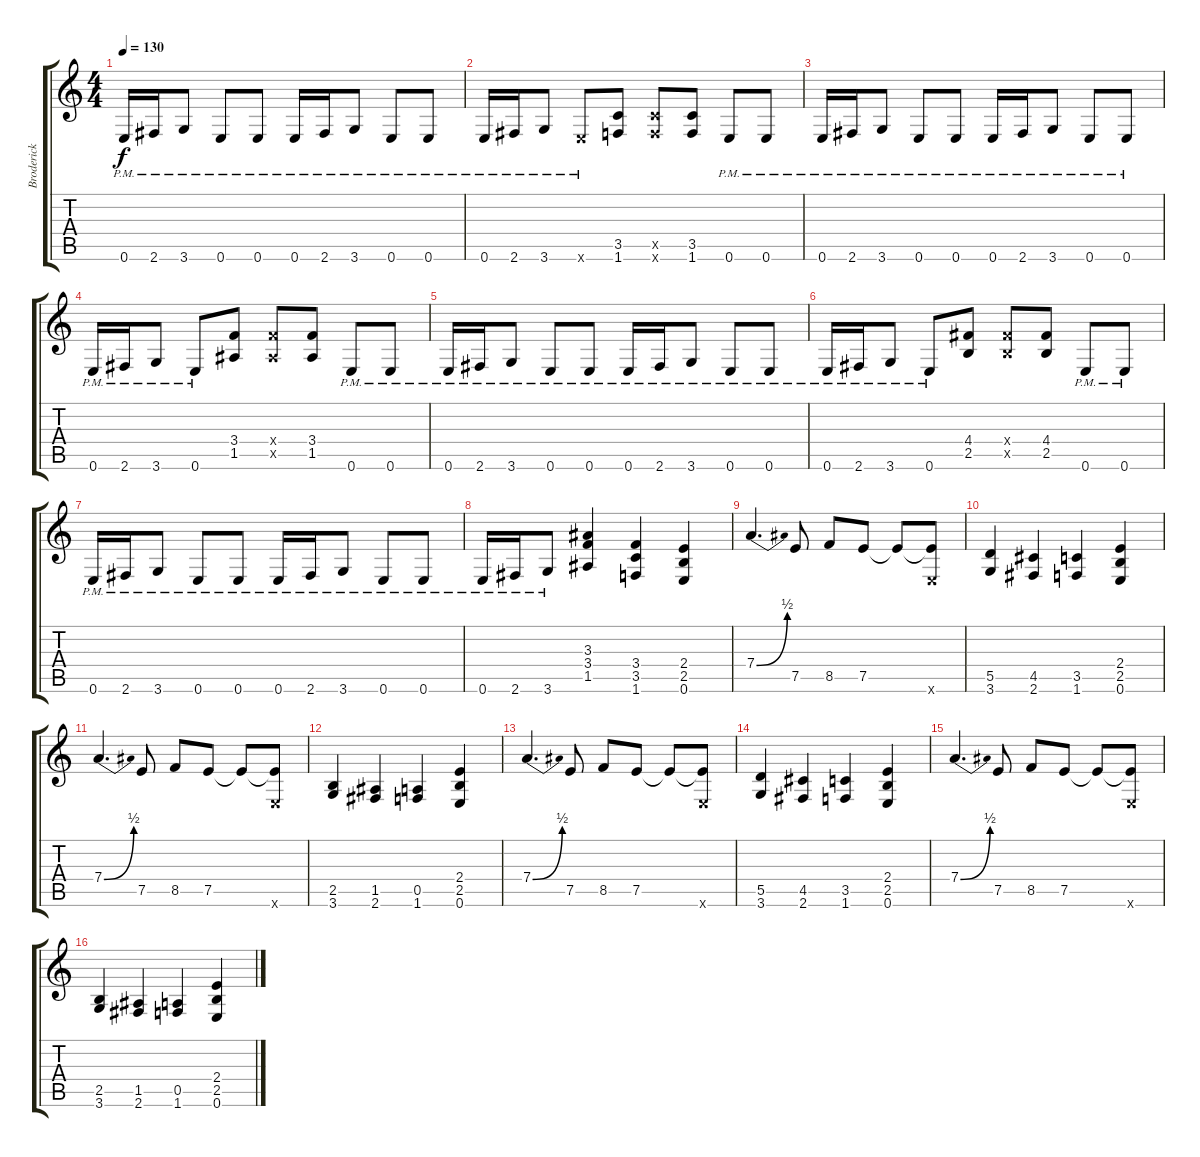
\track ("Broderick" "Broderick") {instrument overdrivenguitar}
\staff {score tabs}
\tuning (E4 B3 G3 D3 A2 E2) {hide}
\ts (4 4)
\tempo 130
\clef g2
\ks c
0.6{pm}.16{dy f} 2.6{pm}.16 3.6{pm}.8 0.6{pm}.8 0.6{pm}.8 0.6{pm}.16 2.6{pm}.16 3.6{pm}.8 0.6{pm}.8 0.6{pm}.8 |
0.6{pm}.16 2.6{pm}.16 3.6{pm}.8 0.6{pm x}.8 (3.5 1.6).8 (3.5{x} 1.6{x}).8 (3.5 1.6).8 0.6{pm}.8 0.6{pm}.8 |
0.6{pm}.16 2.6{pm}.16 3.6{pm}.8 0.6{pm}.8 0.6{pm}.8 0.6{pm}.16 2.6{pm}.16 3.6{pm}.8 0.6{pm}.8 0.6{pm}.8 |
0.6{pm}.16 2.6{pm}.16 3.6{pm}.8 0.6{pm}.8 (3.4 1.5).8 (3.4{x} 1.5{x}).8 (3.4 1.5).8 0.6{pm}.8 0.6{pm}.8 |
0.6{pm}.16 2.6{pm}.16 3.6{pm}.8 0.6{pm}.8 0.6{pm}.8 0.6{pm}.16 2.6{pm}.16 3.6{pm}.8 0.6{pm}.8 0.6{pm}.8 |
0.6{pm}.16 2.6{pm}.16 3.6{pm}.8 0.6{pm}.8 (4.4 2.5).8 (4.4{x} 2.5{x}).8 (4.4 2.5).8 0.6{pm}.8 0.6{pm}.8 |
0.6{pm}.16 2.6{pm}.16 3.6{pm}.8 0.6{pm}.8 0.6{pm}.8 0.6{pm}.16 2.6{pm}.16 3.6{pm}.8 0.6{pm}.8 0.6{pm}.8 |
0.6{pm}.16 2.6{pm}.16 3.6{pm}.8 (3.3 3.4 1.5).4 (3.4 3.5 1.6).4 (2.4 2.5 0.6).4 |
7.4{be (bend 0 0 60 2)}.4{d} 7.5.8 8.5.8 7.5.8 7.5{t}.8 (7.5{t} 0.6{x}).8 |
(5.5 3.6).4 (4.5 2.6).4 (3.5 1.6).4 (2.4 2.5 0.6).4 |
7.4{be (bend 0 0 60 2)}.4{d} 7.5.8 8.5.8 7.5.8 7.5{t}.8 (7.5{t} 0.6{x}).8 |
(2.5 3.6).4 (1.5 2.6).4 (0.5 1.6).4 (2.4 2.5 0.6).4 |
7.4{be (bend 0 0 60 2)}.4{d} 7.5.8 8.5.8 7.5.8 7.5{t}.8 (7.5{t} 0.6{x}).8 |
(5.5 3.6).4 (4.5 2.6).4 (3.5 1.6).4 (2.4 2.5 0.6).4 |
7.4{be (bend 0 0 60 2)}.4{d} 7.5.8 8.5.8 7.5.8 7.5{t}.8 (7.5{t} 0.6{x}).8 |
(2.5 3.6).4 (1.5 2.6).4 (0.5 1.6).4 (2.4 2.5 0.6).4
